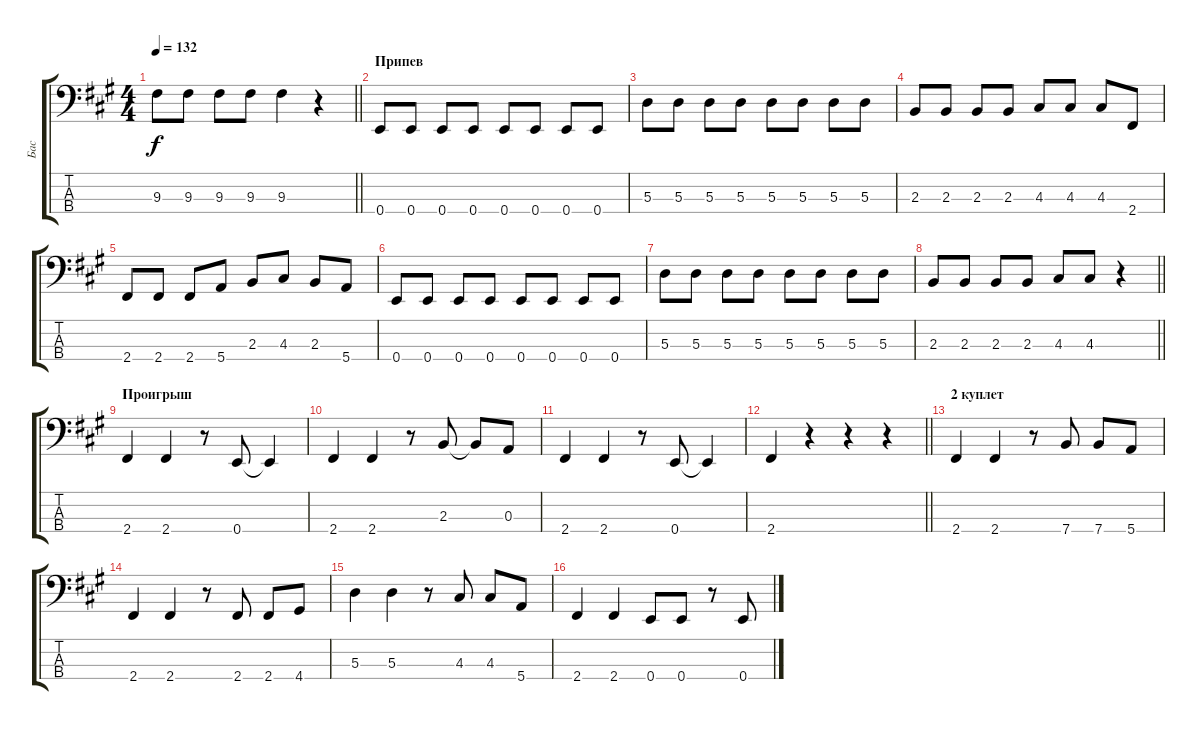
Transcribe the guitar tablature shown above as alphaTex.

\track ("Бас" "Бас") {instrument electricbassfinger}
\staff {score tabs}
\tuning (G2 D2 A1 E1) {hide}
\ts (4 4)
\tempo 132
\clef f4
\barLineRight lightlight
\ks a
9.3.8{dy f} 9.3.8 9.3.8 9.3.8 9.3.4 r.4 |
\section ("" "Припев")
0.4.8 0.4.8 0.4.8 0.4.8 0.4.8 0.4.8 0.4.8 0.4.8 |
5.3.8 5.3.8 5.3.8 5.3.8 5.3.8 5.3.8 5.3.8 5.3.8 |
2.3.8 2.3.8 2.3.8 2.3.8 4.3.8 4.3.8 4.3.8 2.4.8 |
2.4.8 2.4.8 2.4.8 5.4.8 2.3.8 4.3.8 2.3.8 5.4.8 |
0.4.8 0.4.8 0.4.8 0.4.8 0.4.8 0.4.8 0.4.8 0.4.8 |
5.3.8 5.3.8 5.3.8 5.3.8 5.3.8 5.3.8 5.3.8 5.3.8 |
\barLineRight lightlight
2.3.8 2.3.8 2.3.8 2.3.8 4.3.8 4.3.8 r.4 |
\section ("" "Проигрыш")
2.4.4 2.4.4 r.8 0.4.8 0.4{t}.4 |
2.4.4 2.4.4 r.8 2.3.8 2.3{t}.8 0.3.8 |
2.4.4 2.4.4 r.8 0.4.8 0.4{t}.4 |
\barLineRight lightlight
2.4.4 r.4 r.4 r.4 |
\section ("" "2 куплет")
2.4.4 2.4.4 r.8 7.4.8 7.4.8 5.4.8 |
2.4.4 2.4.4 r.8 2.4.8 2.4.8 4.4.8 |
5.3.4 5.3.4 r.8 4.3.8 4.3.8 5.4.8 |
2.4.4 2.4.4 0.4.8 0.4.8 r.8 0.4.8
